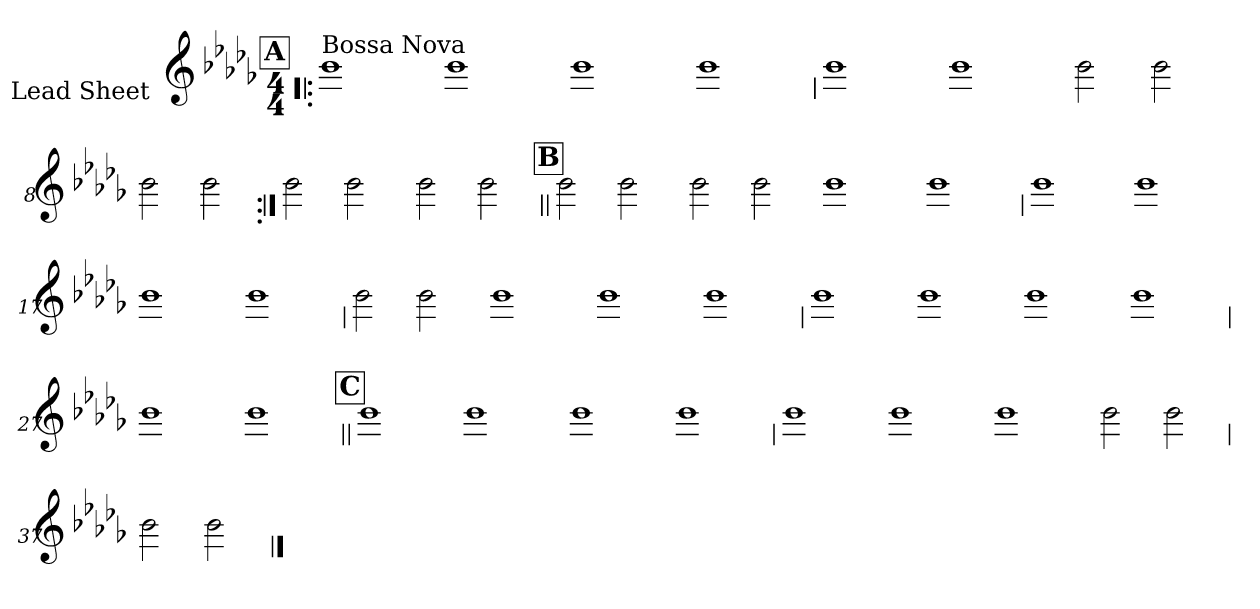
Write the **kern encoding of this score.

**kern
*part1
*staff1
*I"Lead Sheet
*stria0
*clefG2
*k[b-e-a-d-g-]
*D-:
*M4/4
!!LO:REH:place=s1:a:t=A
=1!|:
!LO:TX:a:t=Bossa Nova
1b-
=2-
1b-
=3-
1b-
=4-
1b-
!!LO:LB:g=z
=5
1b-
=6-
1b-
=7-
2b-
2b-
=8-
2b-
2b-
!!LO:LB:g=z
=9:|!
2b-
2b-
=10-
2b-
2b-
!!LO:LB:g=z
!!LO:REH:place=s1:a:t=B
=11||
2b-
2b-
=12-
2b-
2b-
=13-
1b-
=14-
1b-
!!LO:LB:g=z
=15
1b-
=16-
1b-
=17-
1b-
=18-
1b-
!!LO:LB:g=z
=19
2b-
2b-
=20-
1b-
=21-
1b-
=22-
1b-
!!LO:LB:g=z
=23
1b-
=24-
1b-
=25-
1b-
=26-
1b-
!!LO:LB:g=z
=27
1b-
=28-
1b-
!!LO:LB:g=z
!!LO:REH:place=s1:a:t=C
=29||
1b-
=30-
1b-
=31-
1b-
=32-
1b-
!!LO:LB:g=z
=33
1b-
=34-
1b-
=35-
1b-
=36-
2b-
2b-
!!LO:LB:g=z
=37
2b-
2b-
==
*-
